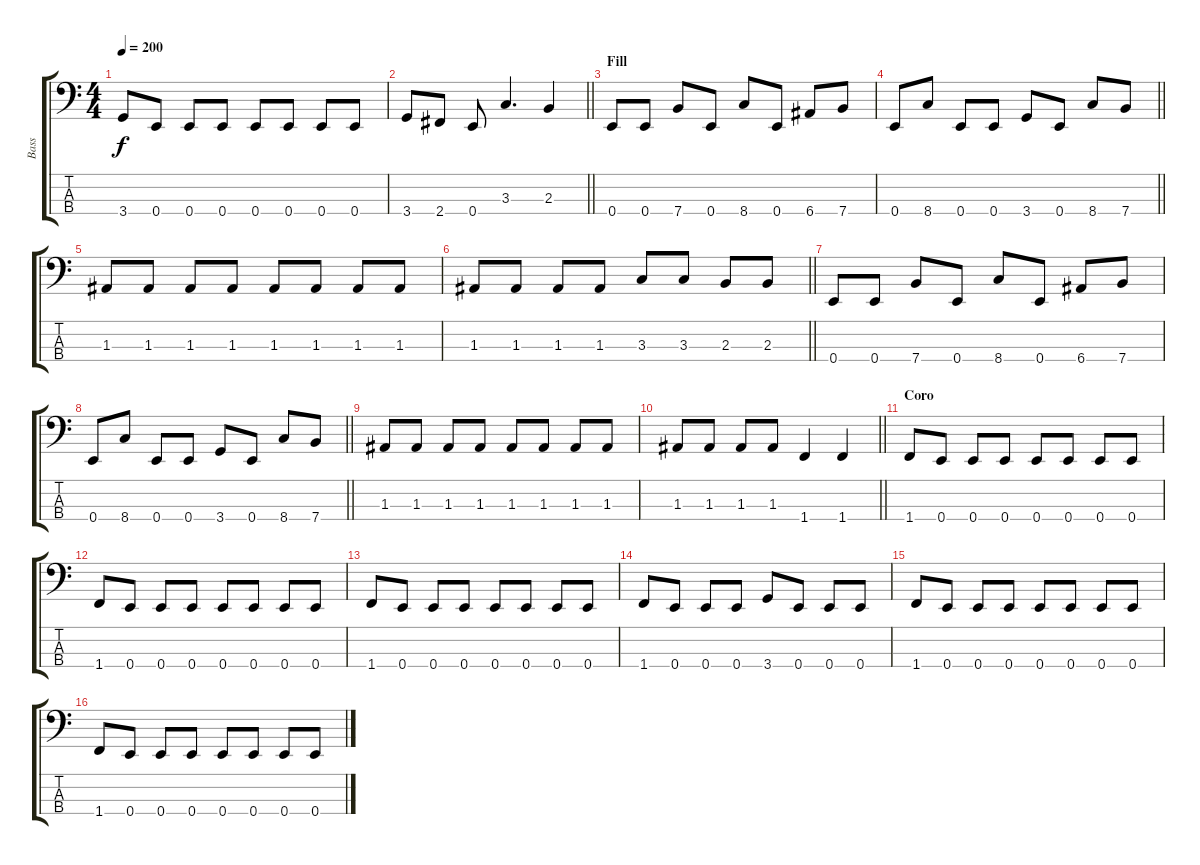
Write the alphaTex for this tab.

\track ("Bass" "Bass") {instrument electricbassfinger}
\staff {score tabs}
\tuning (G2 D2 A1 E1) {hide}
\ts (4 4)
\tempo 200
\clef f4
\ks c
3.4.8{dy f} 0.4.8 0.4.8 0.4.8 0.4.8 0.4.8 0.4.8 0.4.8 |
\barLineRight lightlight
3.4.8 2.4.8 0.4.8 3.3.4{d} 2.3.4 |
\section ("" "Fill")
0.4.8 0.4.8 7.4.8 0.4.8 8.4.8 0.4.8 6.4.8 7.4.8 |
\barLineRight lightlight
0.4.8 8.4.8 0.4.8 0.4.8 3.4.8 0.4.8 8.4.8 7.4.8 |
1.3.8 1.3.8 1.3.8 1.3.8 1.3.8 1.3.8 1.3.8 1.3.8 |
\barLineRight lightlight
1.3.8 1.3.8 1.3.8 1.3.8 3.3.8 3.3.8 2.3.8 2.3.8 |
0.4.8 0.4.8 7.4.8 0.4.8 8.4.8 0.4.8 6.4.8 7.4.8 |
\barLineRight lightlight
0.4.8 8.4.8 0.4.8 0.4.8 3.4.8 0.4.8 8.4.8 7.4.8 |
1.3.8 1.3.8 1.3.8 1.3.8 1.3.8 1.3.8 1.3.8 1.3.8 |
\barLineRight lightlight
1.3.8 1.3.8 1.3.8 1.3.8 1.4.4 1.4.4 |
\section ("" "Coro")
1.4.8 0.4.8 0.4.8 0.4.8 0.4.8 0.4.8 0.4.8 0.4.8 |
1.4.8 0.4.8 0.4.8 0.4.8 0.4.8 0.4.8 0.4.8 0.4.8 |
1.4.8 0.4.8 0.4.8 0.4.8 0.4.8 0.4.8 0.4.8 0.4.8 |
1.4.8 0.4.8 0.4.8 0.4.8 3.4.8 0.4.8 0.4.8 0.4.8 |
1.4.8 0.4.8 0.4.8 0.4.8 0.4.8 0.4.8 0.4.8 0.4.8 |
1.4.8 0.4.8 0.4.8 0.4.8 0.4.8 0.4.8 0.4.8 0.4.8
